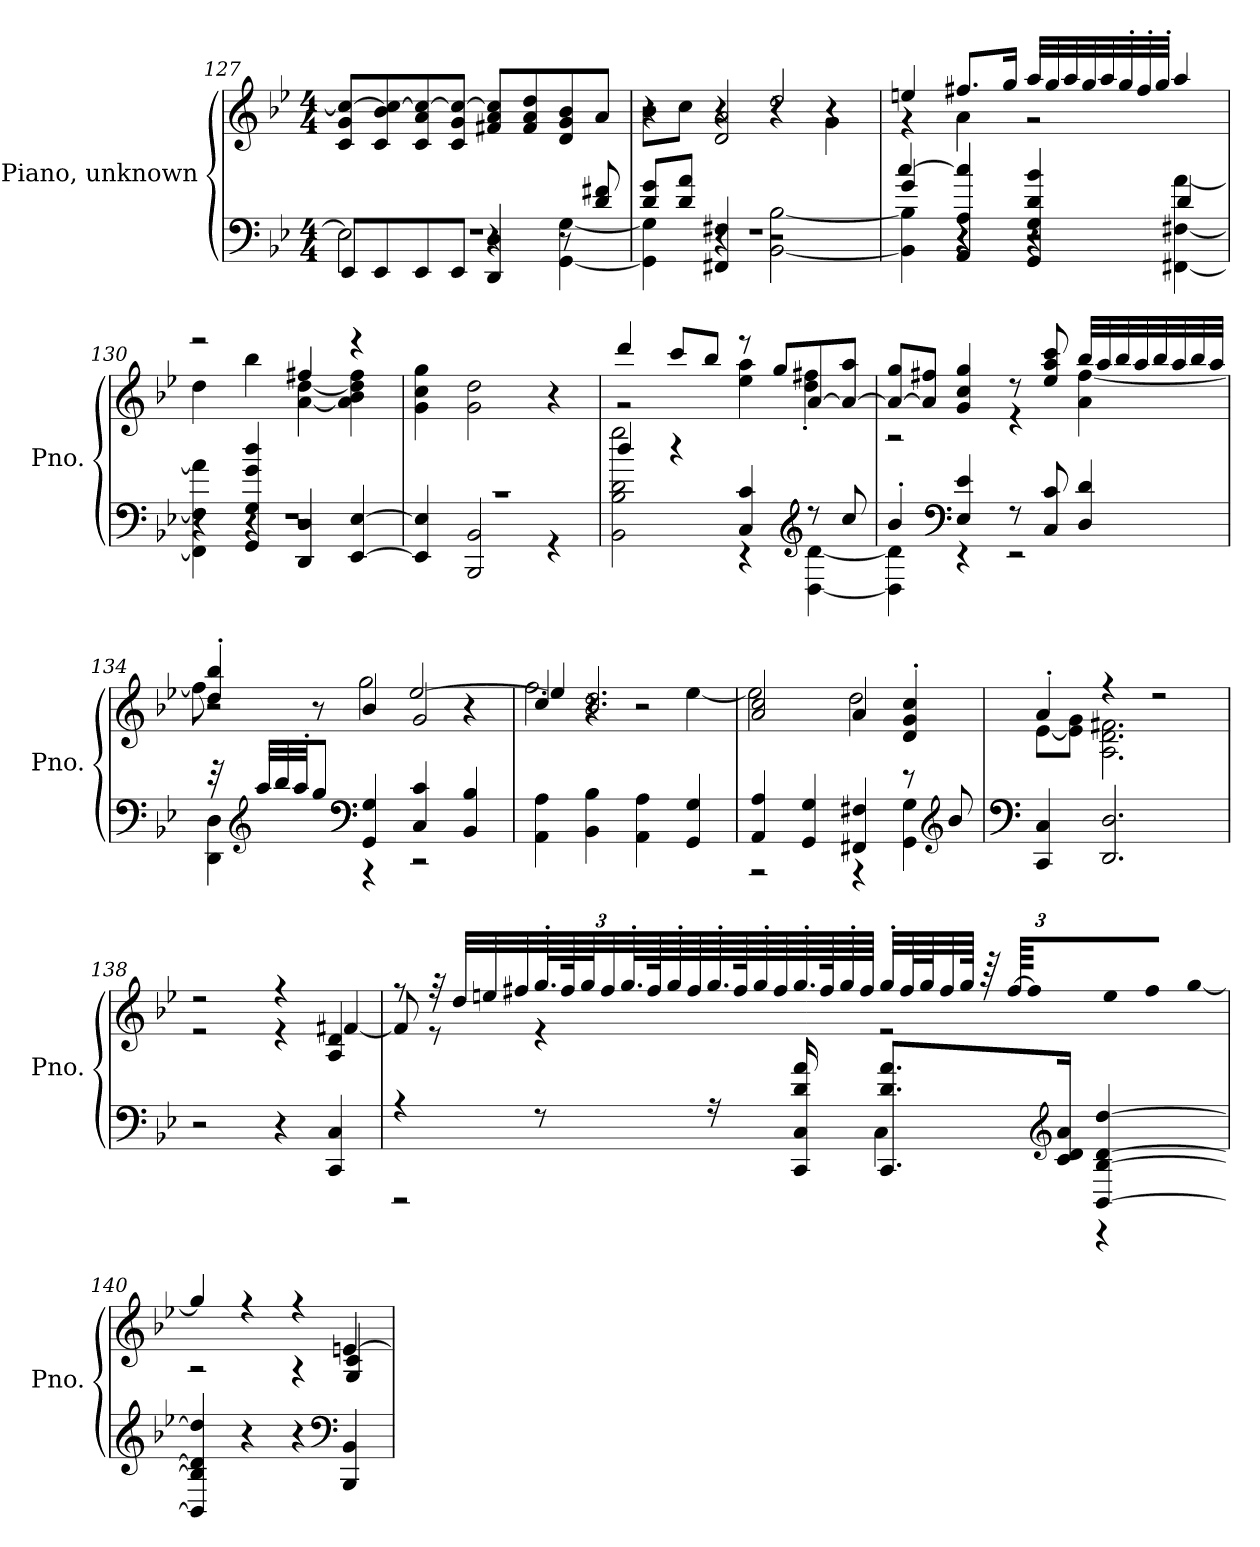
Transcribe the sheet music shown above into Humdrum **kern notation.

**kern	**kern
*part1	*part1
*staff2	*staff1
*I"Piano, unknown	*
*I'Pno.	*
*clefF4	*clefG2
*k[b-e-]	*k[b-e-]
*M4/4	*M4/4
=127	=127
*^	*
*	*^	*
1r	2E-\]	8EE-/L	8c/ 8g/ 8cc/_L
.	.	8EE-/	8c/ 8b-/ 8cc/_
.	.	8EE-/	8c/ 8a/ 8cc/_
.	.	8EE-/J	8c/ 8g/ 8cc/_J
.	4r	4DD/ 4D/	8f#X/ 8a/ 8cc/]L
.	.	.	8f#/ 8a/ 8dd/
.	[4GG\ [4G\	8r	8d/ 8g/ 8b-/
.	.	8d/ 8f#X/	8a/J
!!LO:LB:g=z
=128	=128	=128	=128
*	*	*	*^
*	*	*	*	*^
1r	4GG\] 4G\]	8d/ 8g/L	2r	8b-\L	4r
.	.	8d/ 8a/J	.	8cc\J	.
.	4r	4FF#X/ 4F#X/	.	4r	2d/ 2a/
.	[2BB-\ [2B-\	2r	2dd/	4r	.
.	.	.	.	4g\	4r
*	*	*	*	*v	*v
=129	=129	=129	=129	=129
4g/	4BB-\] 4B-\]	[4cc/	4een/	4r
4r	4r	4AA/ 4A/ 4cc/]	8.ff#X/L	4a\
.	.	.	16gg/Jk	.
2r	4r	4GG/ 4G/ 4d/ 4b-/	32aa/LLL	2r
.	.	.	32gg/	.
.	.	.	32aa/	.
.	.	.	32gg/	.
.	.	.	32aa/	.
.	.	.	32gg'/	.
.	.	.	32ff#'/	.
.	.	.	32gg'/JJJ	.
.	[4FF#X\ [4F#X\ [4a\	4d/	4aa/	.
=130	=130	=130	=130	=130
1r	4FF#\] 4F#\] 4a\]	4r	2r	4dd\
.	4r	4GG/ 4G/ 4g/ 4dd/	.	4bb-\
.	2r	4DD/ 4D/	4ff#X/	[4a\ [4dd\
.	.	[4EE-/ [4E-/	4r	4a\] 4b-\ 4dd\] 4ff#\
*	*v	*v	*	*
*	*	*v	*v
=131	=131	=131
1r	4EE-/] 4E-/]	4g\ 4cc\ 4gg\
.	2BBB-/ 2BB-/	2g\ 2dd\
.	4r	4r
!!LO:PB:g=z
=132	=132	=132
*	*	*^
4dd/	2BB-\ 2B-\ 2d\ 2gg\	4ddd/	2r
4r	.	8ccc/L	.
.	.	8bb-/J	.
4C/ 4c/	4r	8r	4ee-\ 4aa\
.	.	8gg/L	.
*clefG2	*	*	*
8r	[4D\ [4d\	[8a/	4dd\' 4ff#X\'
8cc/	.	8a/_ 8aa/J	.
=133	=133	=133	=133
4b-'/	4D\] 4d\]	8a/_ 8gg/L	2r
.	.	8a/] 8ff#X/J	.
*clefF4	*	*	*
4E-/ 4e-/	4r	4g/ 4cc/ 4gg/	.
8r	2r	8r	4r
8C/ 8c/	.	8ee-/ 8aa/ 8ccc/	.
4D/ 4d/	.	32bb-/LLL	4a\ [4ff#\
.	.	32aa/	.
.	.	32bb-/	.
.	.	32aa/	.
.	.	32bb-/	.
.	.	32aa/	.
.	.	32bb-/	.
.	.	32aa/JJJ	.
=134	=134	=134	=134
*	*	*	*^
32r	4DD\ 4D\	4dd/' 4bb-/'	8ff#\]	2r
*clefG2	*	*	*	*
32aa/LLL	.	.	.	.
32bb-/	.	.	.	.
32aa'/JJ	.	.	.	.
8gg/J	.	.	8r	.
*clefF4	*	*	*	*
4GG/ 4G/	4r	4b-/	2gg\	.
4C/ 4c/	2r	2g/	.	[2ee-/
4BB-/ 4B-/	.	.	4r	.
*v	*v	*	*	*
!!LO:LB:g=z	!!	!!
=135	=135	=135	=135
4AA\ 4A\	4cc/	2.ff\	4ee-/]
4BB-\ 4B-\	4r	.	2.b-/ 2.dd/
4AA\ 4A\	2r	.	.
4GG/ 4G/	.	[4ee-\	.
*	*	*v	*v
=136	=136	=136
*^	*	*
4AA/ 4A/	2r	2a/ 2cc/	2ee-\]
4GG/ 4G/	.	.	.
4FF#X/ 4F#X/	4r	4a/	2dd\
8r	4GG\ 4G\	4d/' 4g/' 4cc/'	.
*clefG2	*	*	*
8b-/	.	.	.
*v	*v	*	*
=137	=137	=137
*clefF4	*	*
4CC/ 4C/	4a'/	[8e-\L
.	.	8e-\] 8g\J
2.DD/ 2.D/	4r	2.A\ 2.d\ 2.f#X\
.	2r	.
=138	=138	=138
2r	2r	2r
4r	4r	4r
4CC/ 4C/	4A/ 4d/	[4f#X/
!!LO:LB:g=z	!!
=139	=139	=139
*^	*	*
4r	2r	8r	8f#/]
.	.	32r	8r
.	.	32dd/LLL	.
.	.	32een/	.
.	.	32ff#X/	.
8r	.	64.gg'/L	4r
.	.	128ff#/K	.
*	*	*Xbrackettup	*
.	.	96gg/J	.
.	.	48ff#/	.
.	.	64.gg'/L	.
.	.	128ff#/K	.
.	.	64gg'/	.
.	.	64ff#/	.
16r	.	64.gg'/	.
.	.	128ff#/K	.
.	.	64gg'/	.
.	.	64ff#/	.
16CC/ 16C/ 16d/ 16a/	.	64.gg'/	.
.	.	128ff#/K	.
.	.	64gg'/	.
.	.	64ff#/JJJJ	.
8.CC/ 8.d/ 8.a/L	4C\	48gg'/LLL	2r
.	.	96ff#/L	.
.	.	96gg/J	.
.	.	48ff#/	.
*	*	*brackettup	*
.	.	96gg/JJJk	.
.	.	96r	.
.	.	[96ff#/KLLL	.
.	.	32ff#/J]	.
.	.	16ee/	.
*clefG2	*	*	*
16c/ 16d/ 16a/Jk	.	16ff#/JJ	.
[4BB-/ [4B-/ [4d/ [4dd/	4r	[4gg/	.
*v	*v	*	*
=140	=140	=140
4BB-/] 4B-/] 4d/] 4dd/]	4gg/]	2r
4r	4r	.
4r	4r	4r
*clefF4	*	*
4BBB-/ 4BB-/	[4en/	4G/ 4c/
*	*v	*v
=	=
*-	*-
